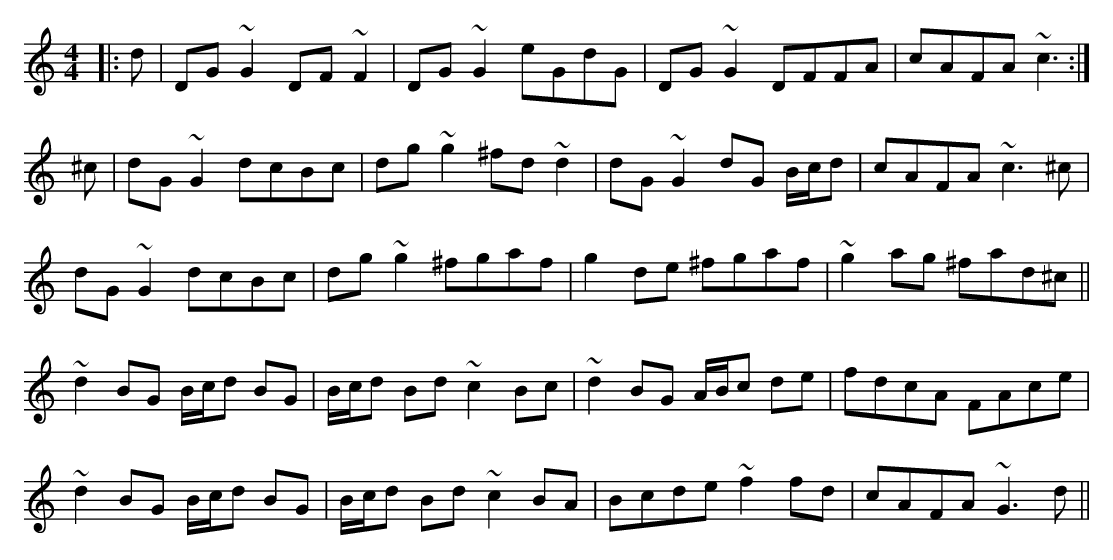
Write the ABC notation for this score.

X:1
M:4/4
K:Gmix
|:d|DG~G2 DF~F2|DG~G2 eGdG|DG~G2 DFFA|cAFA ~c3:|
^c|dG~G2 dcBc|dg~g2 ^fd~d2|dG~G2dG B/c/d|cAFA ~c3^c|
dG~G2 dcBc|dg~g2 ^fgaf|g2 de ^fgaf|~g2 ag ^fad^c||
~d2BG B/c/d BG|B/c/d Bd~c2 Bc|~d2BG A/B/c de|fdcA FAce|
~d2BG B/c/d BG|B/c/d Bd~c2 BA|Bcde ~f2fd|cAFA ~G3d||
